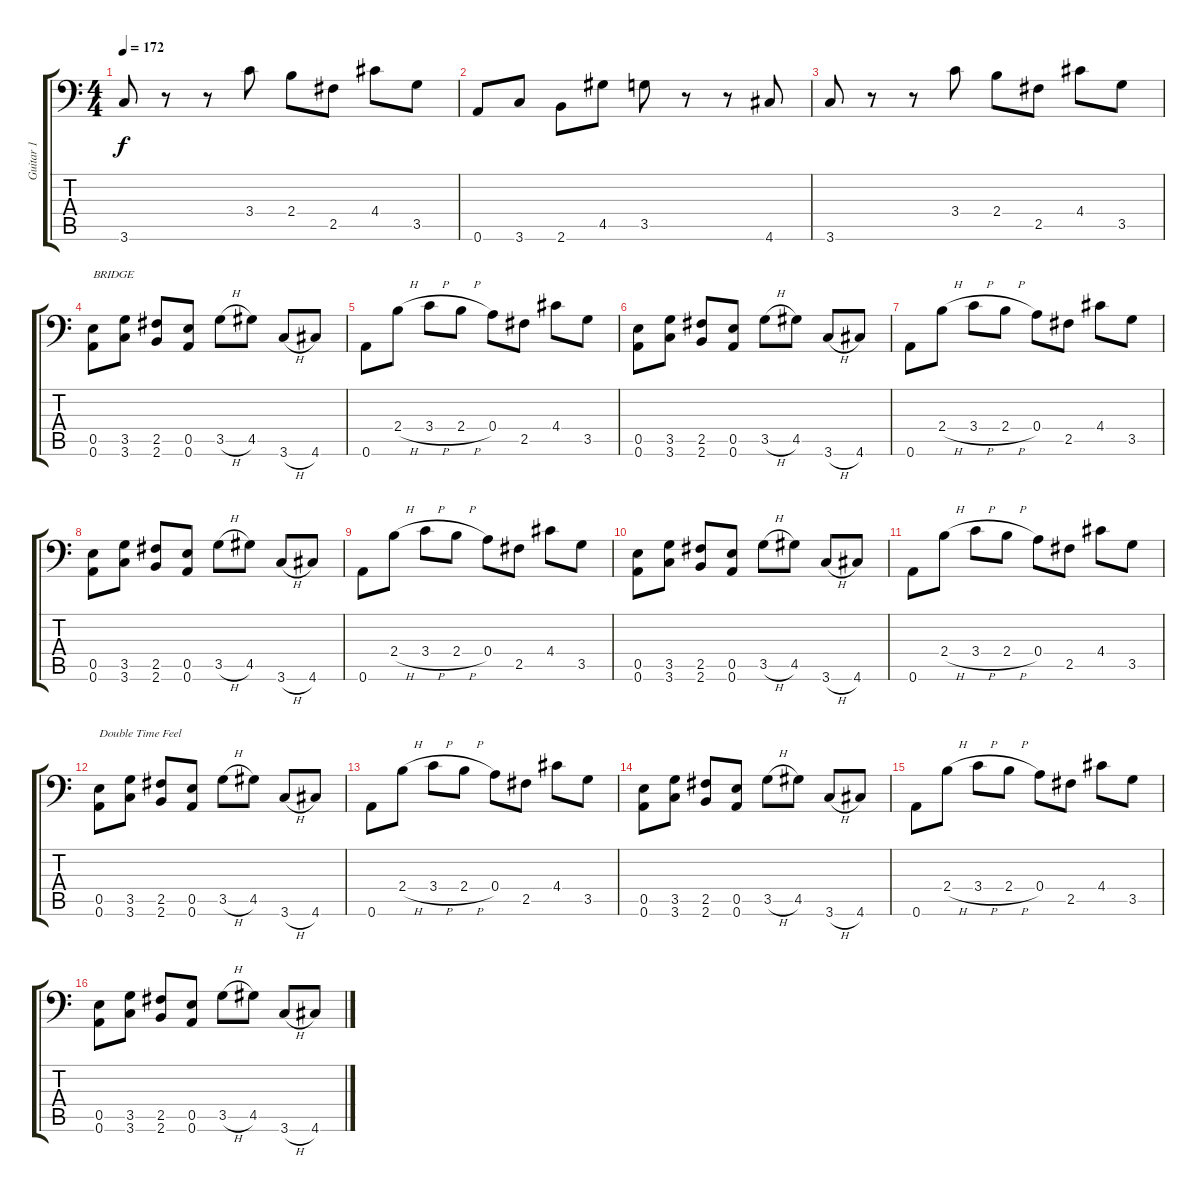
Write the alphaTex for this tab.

\track ("Guitar 1" "Guitar 1") {instrument distortionguitar}
\staff {score tabs}
\tuning (B3 Gb3 D3 A2 E2 A1) {hide}
\ts (4 4)
\tempo 172
\clef f4
\ks c
3.6.8{dy f} r.8 r.8 3.4.8 2.4.8 2.5.8 4.4.8 3.5.8 |
0.6.8 3.6.8 2.6.8 4.5.8 3.5.8 r.8 r.8 4.6.8 |
3.6.8 r.8 r.8 3.4.8 2.4.8 2.5.8 4.4.8 3.5.8 |
(0.5 0.6).8{txt "BRIDGE"} (3.5 3.6).8 (2.5 2.6).8 (0.5 0.6).8 3.5{h}.8 4.5.8 3.6{h}.8 4.6.8 |
0.6.8 2.4{h}.8 3.4{h}.8 2.4{h}.8 0.4.8 2.5.8 4.4.8 3.5.8 |
(0.5 0.6).8 (3.5 3.6).8 (2.5 2.6).8 (0.5 0.6).8 3.5{h}.8 4.5.8 3.6{h}.8 4.6.8 |
0.6.8 2.4{h}.8 3.4{h}.8 2.4{h}.8 0.4.8 2.5.8 4.4.8 3.5.8 |
(0.5 0.6).8 (3.5 3.6).8 (2.5 2.6).8 (0.5 0.6).8 3.5{h}.8 4.5.8 3.6{h}.8 4.6.8 |
0.6.8 2.4{h}.8 3.4{h}.8 2.4{h}.8 0.4.8 2.5.8 4.4.8 3.5.8 |
(0.5 0.6).8 (3.5 3.6).8 (2.5 2.6).8 (0.5 0.6).8 3.5{h}.8 4.5.8 3.6{h}.8 4.6.8 |
0.6.8 2.4{h}.8 3.4{h}.8 2.4{h}.8 0.4.8 2.5.8 4.4.8 3.5.8 |
(0.5 0.6).8{txt "Double Time Feel"} (3.5 3.6).8 (2.5 2.6).8 (0.5 0.6).8 3.5{h}.8 4.5.8 3.6{h}.8 4.6.8 |
0.6.8 2.4{h}.8 3.4{h}.8 2.4{h}.8 0.4.8 2.5.8 4.4.8 3.5.8 |
(0.5 0.6).8 (3.5 3.6).8 (2.5 2.6).8 (0.5 0.6).8 3.5{h}.8 4.5.8 3.6{h}.8 4.6.8 |
0.6.8 2.4{h}.8 3.4{h}.8 2.4{h}.8 0.4.8 2.5.8 4.4.8 3.5.8 |
(0.5 0.6).8 (3.5 3.6).8 (2.5 2.6).8 (0.5 0.6).8 3.5{h}.8 4.5.8 3.6{h}.8 4.6.8
